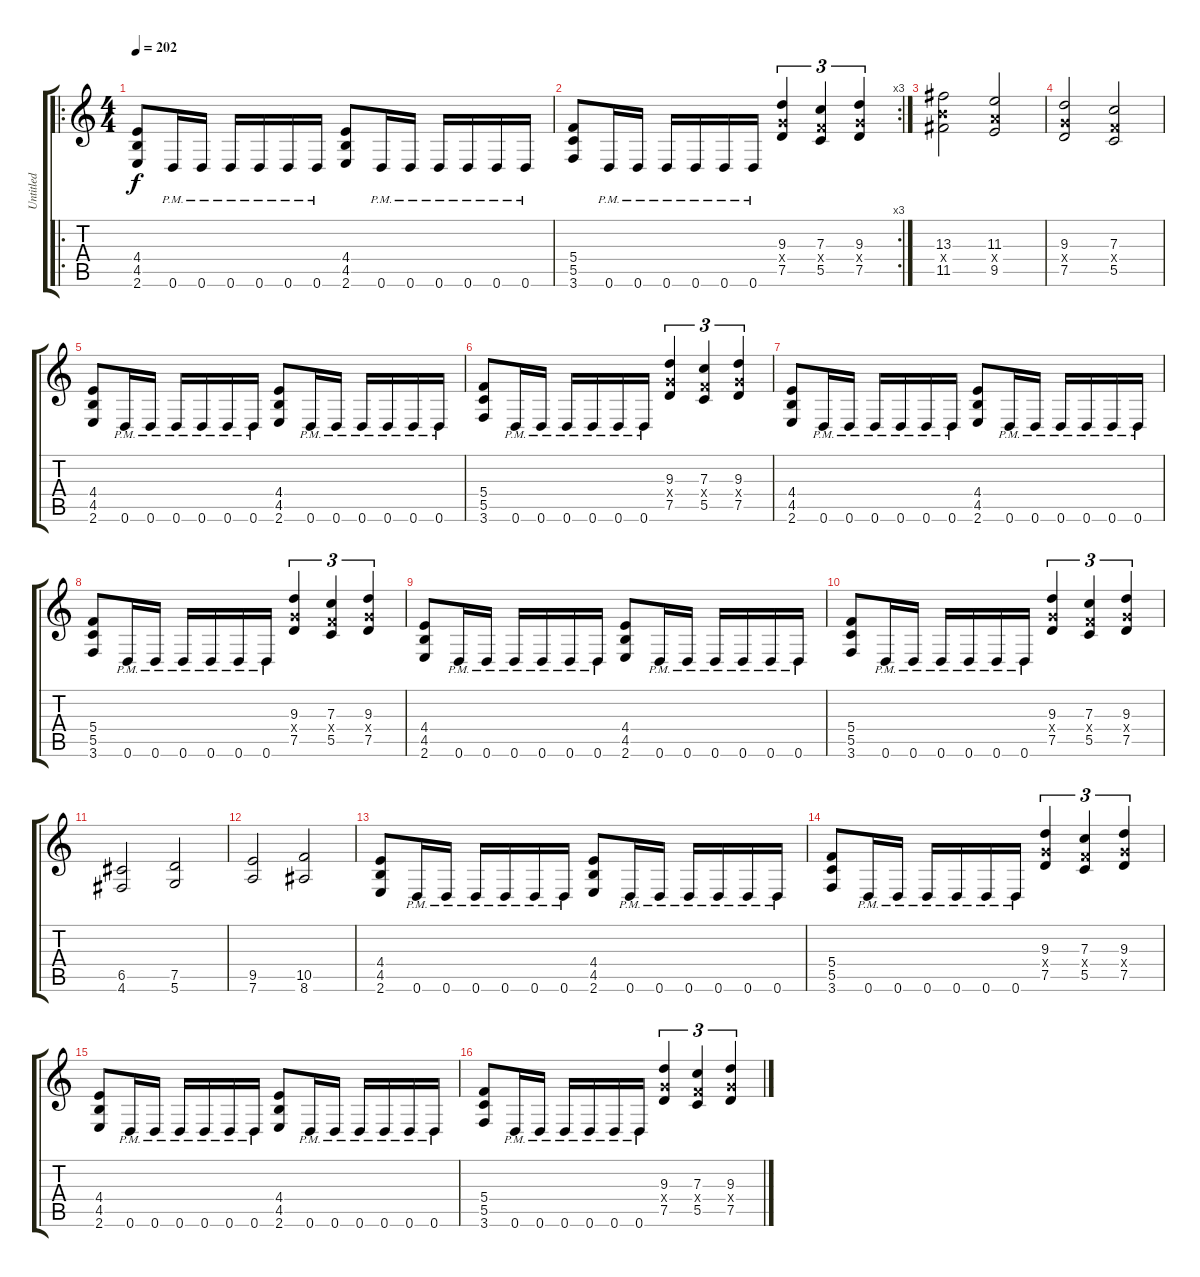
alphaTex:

\track ("Untitled" "Untitled") {solo instrument distortionguitar}
\staff {score tabs}
\tuning (D4 A3 F3 C3 G2 D2) {hide}
\ro
\ts (4 4)
\tempo 202
\clef g2
\ks c
(4.4 4.5 2.6).8{dy f} 0.6{pm}.16 0.6{pm}.16 0.6{pm}.16 0.6{pm}.16 0.6{pm}.16 0.6{pm}.16 (4.4 4.5 2.6).8 0.6{pm}.16 0.6{pm}.16 0.6{pm}.16 0.6{pm}.16 0.6{pm}.16 0.6{pm}.16 |
\rc 3
(5.4 5.5 3.6).8 0.6{pm}.16 0.6{pm}.16 0.6{pm}.16 0.6{pm}.16 0.6{pm}.16 0.6{pm}.16 (9.3 7.4{x} 7.5).4{tu (3 2)} (7.3 5.4{x} 5.5).4{tu (3 2)} (9.3 7.4{x} 7.5).4{tu (3 2)} |
(13.3 11.4{x} 11.5).2 (11.3 9.4{x} 9.5).2 |
(9.3 7.4{x} 7.5).2 (7.3 5.4{x} 5.5).2 |
(4.4 4.5 2.6).8 0.6{pm}.16 0.6{pm}.16 0.6{pm}.16 0.6{pm}.16 0.6{pm}.16 0.6{pm}.16 (4.4 4.5 2.6).8 0.6{pm}.16 0.6{pm}.16 0.6{pm}.16 0.6{pm}.16 0.6{pm}.16 0.6{pm}.16 |
(5.4 5.5 3.6).8 0.6{pm}.16 0.6{pm}.16 0.6{pm}.16 0.6{pm}.16 0.6{pm}.16 0.6{pm}.16 (9.3 7.4{x} 7.5).4{tu (3 2)} (7.3 5.4{x} 5.5).4{tu (3 2)} (9.3 7.4{x} 7.5).4{tu (3 2)} |
(4.4 4.5 2.6).8 0.6{pm}.16 0.6{pm}.16 0.6{pm}.16 0.6{pm}.16 0.6{pm}.16 0.6{pm}.16 (4.4 4.5 2.6).8 0.6{pm}.16 0.6{pm}.16 0.6{pm}.16 0.6{pm}.16 0.6{pm}.16 0.6{pm}.16 |
(5.4 5.5 3.6).8 0.6{pm}.16 0.6{pm}.16 0.6{pm}.16 0.6{pm}.16 0.6{pm}.16 0.6{pm}.16 (9.3 7.4{x} 7.5).4{tu (3 2)} (7.3 5.4{x} 5.5).4{tu (3 2)} (9.3 7.4{x} 7.5).4{tu (3 2)} |
(4.4 4.5 2.6).8 0.6{pm}.16 0.6{pm}.16 0.6{pm}.16 0.6{pm}.16 0.6{pm}.16 0.6{pm}.16 (4.4 4.5 2.6).8 0.6{pm}.16 0.6{pm}.16 0.6{pm}.16 0.6{pm}.16 0.6{pm}.16 0.6{pm}.16 |
(5.4 5.5 3.6).8 0.6{pm}.16 0.6{pm}.16 0.6{pm}.16 0.6{pm}.16 0.6{pm}.16 0.6{pm}.16 (9.3 7.4{x} 7.5).4{tu (3 2)} (7.3 5.4{x} 5.5).4{tu (3 2)} (9.3 7.4{x} 7.5).4{tu (3 2)} |
(6.5 4.6).2 (7.5 5.6).2 |
(9.5 7.6).2 (10.5 8.6).2 |
(4.4 4.5 2.6).8 0.6{pm}.16 0.6{pm}.16 0.6{pm}.16 0.6{pm}.16 0.6{pm}.16 0.6{pm}.16 (4.4 4.5 2.6).8 0.6{pm}.16 0.6{pm}.16 0.6{pm}.16 0.6{pm}.16 0.6{pm}.16 0.6{pm}.16 |
(5.4 5.5 3.6).8 0.6{pm}.16 0.6{pm}.16 0.6{pm}.16 0.6{pm}.16 0.6{pm}.16 0.6{pm}.16 (9.3 7.4{x} 7.5).4{tu (3 2)} (7.3 5.4{x} 5.5).4{tu (3 2)} (9.3 7.4{x} 7.5).4{tu (3 2)} |
(4.4 4.5 2.6).8 0.6{pm}.16 0.6{pm}.16 0.6{pm}.16 0.6{pm}.16 0.6{pm}.16 0.6{pm}.16 (4.4 4.5 2.6).8 0.6{pm}.16 0.6{pm}.16 0.6{pm}.16 0.6{pm}.16 0.6{pm}.16 0.6{pm}.16 |
(5.4 5.5 3.6).8 0.6{pm}.16 0.6{pm}.16 0.6{pm}.16 0.6{pm}.16 0.6{pm}.16 0.6{pm}.16 (9.3 7.4{x} 7.5).4{tu (3 2)} (7.3 5.4{x} 5.5).4{tu (3 2)} (9.3 7.4{x} 7.5).4{tu (3 2)}
